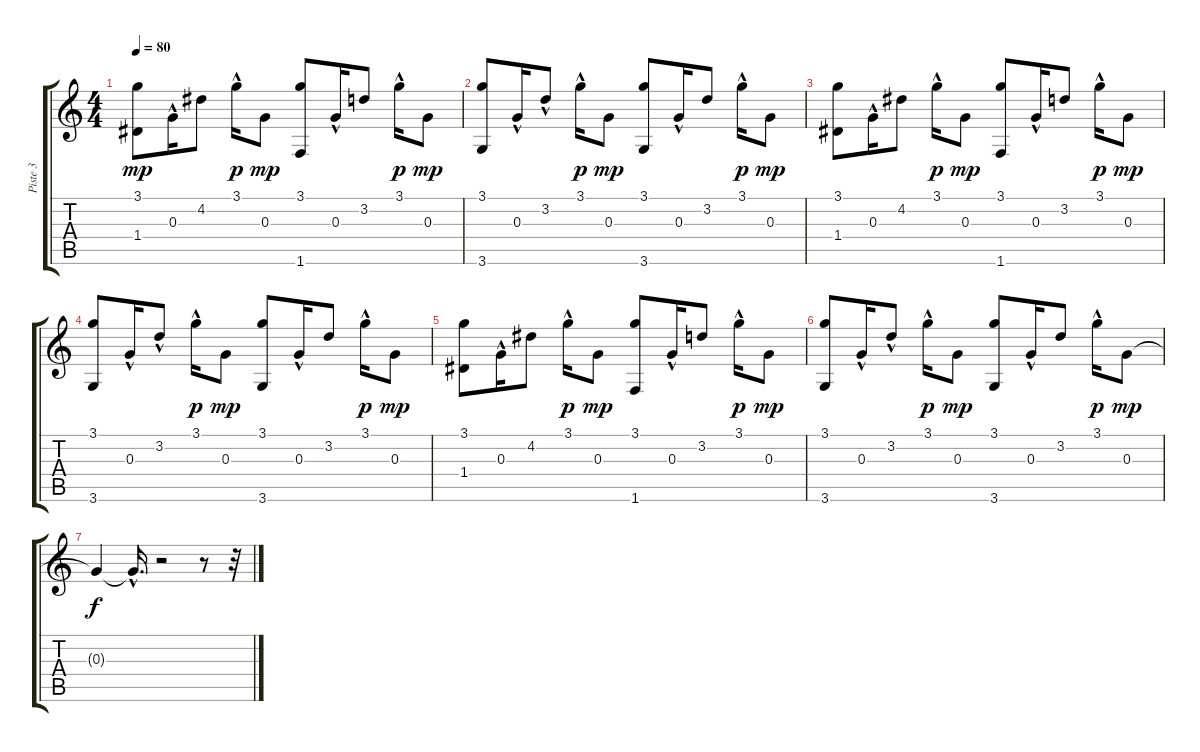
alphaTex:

\track ("Piste 3" "Piste 3") {instrument acousticguitarsteel}
\staff {score tabs}
\tuning (E4 B3 G3 D3 A2 E2) {hide}
\ts (4 4)
\tempo 80
\clef g2
\ks c
(3.1 1.4).8{dy mp} 0.3{hac}.16 4.2.8 3.1{hac}.16{dy p} 0.3.8{dy mp} (3.1 1.6).8 0.3{hac}.16 3.2.8 3.1{hac}.16{dy p} 0.3.8{dy mp} |
(3.1 3.6).8 0.3{hac}.16 3.2{hac}.8 3.1{hac}.16{dy p} 0.3.8{dy mp} (3.1 3.6).8 0.3{hac}.16 3.2.8 3.1{hac}.16{dy p} 0.3.8{dy mp} |
(3.1 1.4).8 0.3{hac}.16 4.2.8 3.1{hac}.16{dy p} 0.3.8{dy mp} (3.1 1.6).8 0.3{hac}.16 3.2.8 3.1{hac}.16{dy p} 0.3.8{dy mp} |
(3.1 3.6).8 0.3{hac}.16 3.2{hac}.8 3.1{hac}.16{dy p} 0.3.8{dy mp} (3.1 3.6).8 0.3{hac}.16 3.2.8 3.1{hac}.16{dy p} 0.3.8{dy mp} |
(3.1 1.4).8 0.3{hac}.16 4.2.8 3.1{hac}.16{dy p} 0.3.8{dy mp} (3.1 1.6).8 0.3{hac}.16 3.2.8 3.1{hac}.16{dy p} 0.3.8{dy mp} |
(3.1 3.6).8 0.3{hac}.16 3.2{hac}.8 3.1{hac}.16{dy p} 0.3.8{dy mp} (3.1 3.6).8 0.3{hac}.16 3.2.8 3.1{hac}.16{dy p} 0.3.8{dy mp} |
0.3{t}.4{dy f} 0.3{hac t}.16{d} r.2 r.8 r.32
